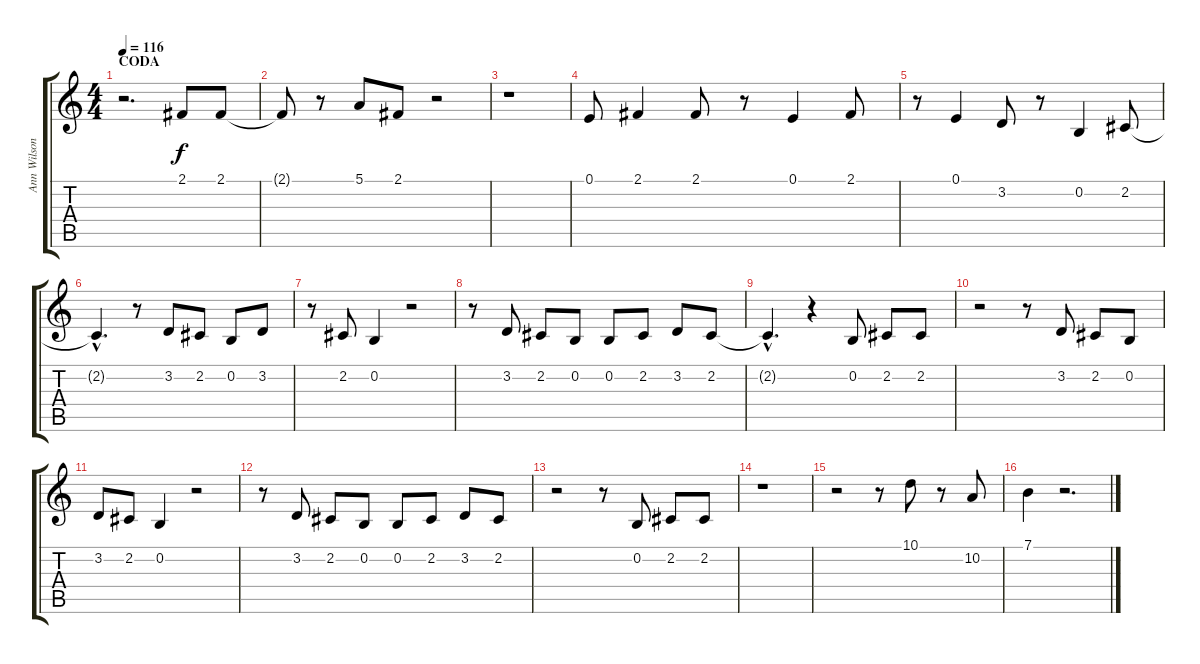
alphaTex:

\track ("Ann Wilson Overdub" "Ann Wilson") {instrument flute}
\staff {score tabs}
\tuning (E4 B3 G3 D3 A2 E2) {hide}
\ts (4 4)
\section ("" "CODA")
\tempo 116
\clef g2
\ks c
r.2{d dy f} 2.1.8 2.1.8 |
2.1{t}.8 r.8 5.1.8 2.1.8 r.2 |
r.1 |
0.1.8 2.1.4 2.1.8 r.8 0.1.4 2.1.8 |
r.8 0.1.4 3.2.8 r.8 0.2.4 2.2.8 |
2.2{hac t}.4{d} r.8 3.2.8 2.2.8 0.2.8 3.2.8 |
r.8 2.2.8 0.2.4 r.2 |
r.8 3.2.8 2.2.8 0.2.8 0.2.8 2.2.8 3.2.8 2.2.8 |
2.2{hac t}.4{d} r.4 0.2.8 2.2.8 2.2.8 |
r.2 r.8 3.2.8 2.2.8 0.2.8 |
3.2.8 2.2.8 0.2.4 r.2 |
r.8 3.2.8 2.2.8 0.2.8 0.2.8 2.2.8 3.2.8 2.2.8 |
r.2 r.8 0.2.8 2.2.8 2.2.8 |
r.1 |
r.2 r.8 10.1.8 r.8 10.2.8 |
7.1.4 r.2{d}
